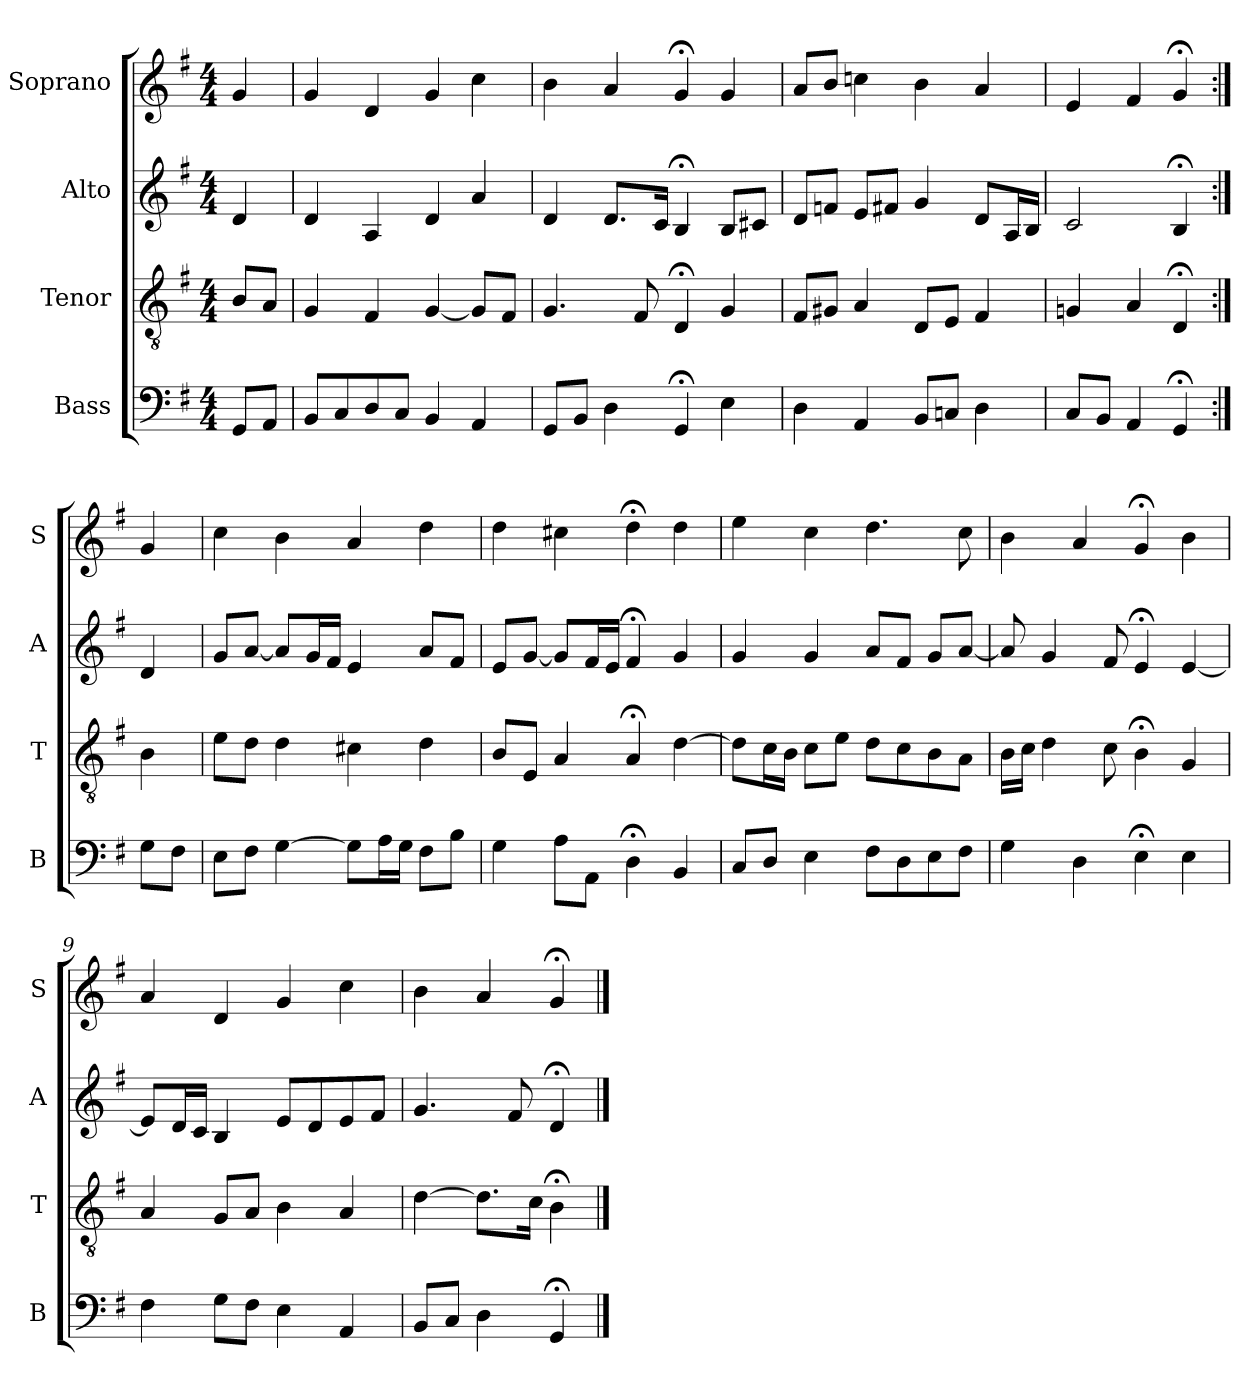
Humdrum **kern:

**kern	**kern	**kern	**kern
*part4	*part3	*part2	*part1
*staff4	*staff3	*staff2	*staff1
*I"Bass	*I"Tenor	*I"Alto	*I"Soprano
*I'B	*I'T	*I'A	*I'S
*clefF4	*clefGv2	*clefG2	*clefG2
*k[f#]	*k[f#]	*k[f#]	*k[f#]
*G:	*G:	*G:	*G:
*M4/4	*M4/4	*M4/4	*M4/4
*MM100	*MM100	*MM100	*MM100
=	=	=	=
8GGL	8BL	4d	4g
8AAJ	8AJ	.	.
=1	=1	=1	=1
8BBL	4G	4d	4g
8C	.	.	.
8D	4F#	4A	4d
8CJ	.	.	.
4BB	[4G	4d	4g
4AA	8GL]	4a	4cc
.	8F#J	.	.
=2	=2	=2	=2
8GGL	4.G	4d	4b
8BBJ	.	.	.
4D	.	8.dL	4a
.	8F#	.	.
.	.	16cJk	.
4GG;<	4D;<	4B;<	4g;<
4E	4G	8BL	4g
.	.	8c#XJ	.
=3	=3	=3	=3
4D	8F#L	8dL	8aL
.	8G#XJ	8fnJ	8bJ
4AA	4A	8eL	4ccn
.	.	8f#XJ	.
8BBL	8DL	4g	4b
8CnJ	8EJ	.	.
4D	4F#	8dL	4a
.	.	16AL	.
.	.	16BJJ	.
=4	=4	=4	=4
8CL	4Gn	2c	4e
8BBJ	.	.	.
4AA	4A	.	4f#
4GG;<	4D;<	4B;<	4g;<
=:|!	=:|!	=:|!	=:|!
8GL	4B	4d	4g
8F#J	.	.	.
=5	=5	=5	=5
8EL	8eL	8gL	4cc
8F#J	8dJ	[8aJ	.
[4G	4d	8aL]	4b
.	.	16gL	.
.	.	16f#JJ	.
8GL]	4c#X	4e	4a
16AL	.	.	.
16GJJ	.	.	.
8F#L	4d	8aL	4dd
8BJ	.	8f#J	.
=6	=6	=6	=6
4G	8BL	8eL	4dd
.	8EJ	[8gJ	.
8AL	4A	8gL]	4cc#X
8AAJ	.	16f#L	.
.	.	16eJJ	.
4D;<	4A;<	4f#;<	4dd;<
4BB	[4d	4g	4dd
=7	=7	=7	=7
8CL	8dL]	4g	4ee
8DJ	16cL	.	.
.	16BJJ	.	.
4E	8cL	4g	4cc
.	8eJ	.	.
8F#L	8dL	8aL	4.dd
8D	8c	8f#J	.
8E	8B	8gL	.
8F#J	8AJ	[8aJ	8cc
=8	=8	=8	=8
4G	16BLL	8a]	4b
.	16cJJ	.	.
.	4d	4g	.
4D	.	.	4a
.	8c	8f#	.
4E;<	4B;<	4e;<	4g;<
4E	4G	[4e	4b
=9	=9	=9	=9
4F#	4A	8eL]	4a
.	.	16dL	.
.	.	16cJJ	.
8GL	8GL	4B	4d
8F#J	8AJ	.	.
4E	4B	8eL	4g
.	.	8d	.
4AA	4A	8e	4cc
.	.	8f#J	.
=10	=10	=10	=10
8BBL	[4d	4.g	4b
8CJ	.	.	.
4D	8.dL]	.	4a
.	.	8f#	.
.	16cJk	.	.
4GG;<	4B;<	4d;<	4g;<
==	==	==	==
*-	*-	*-	*-
